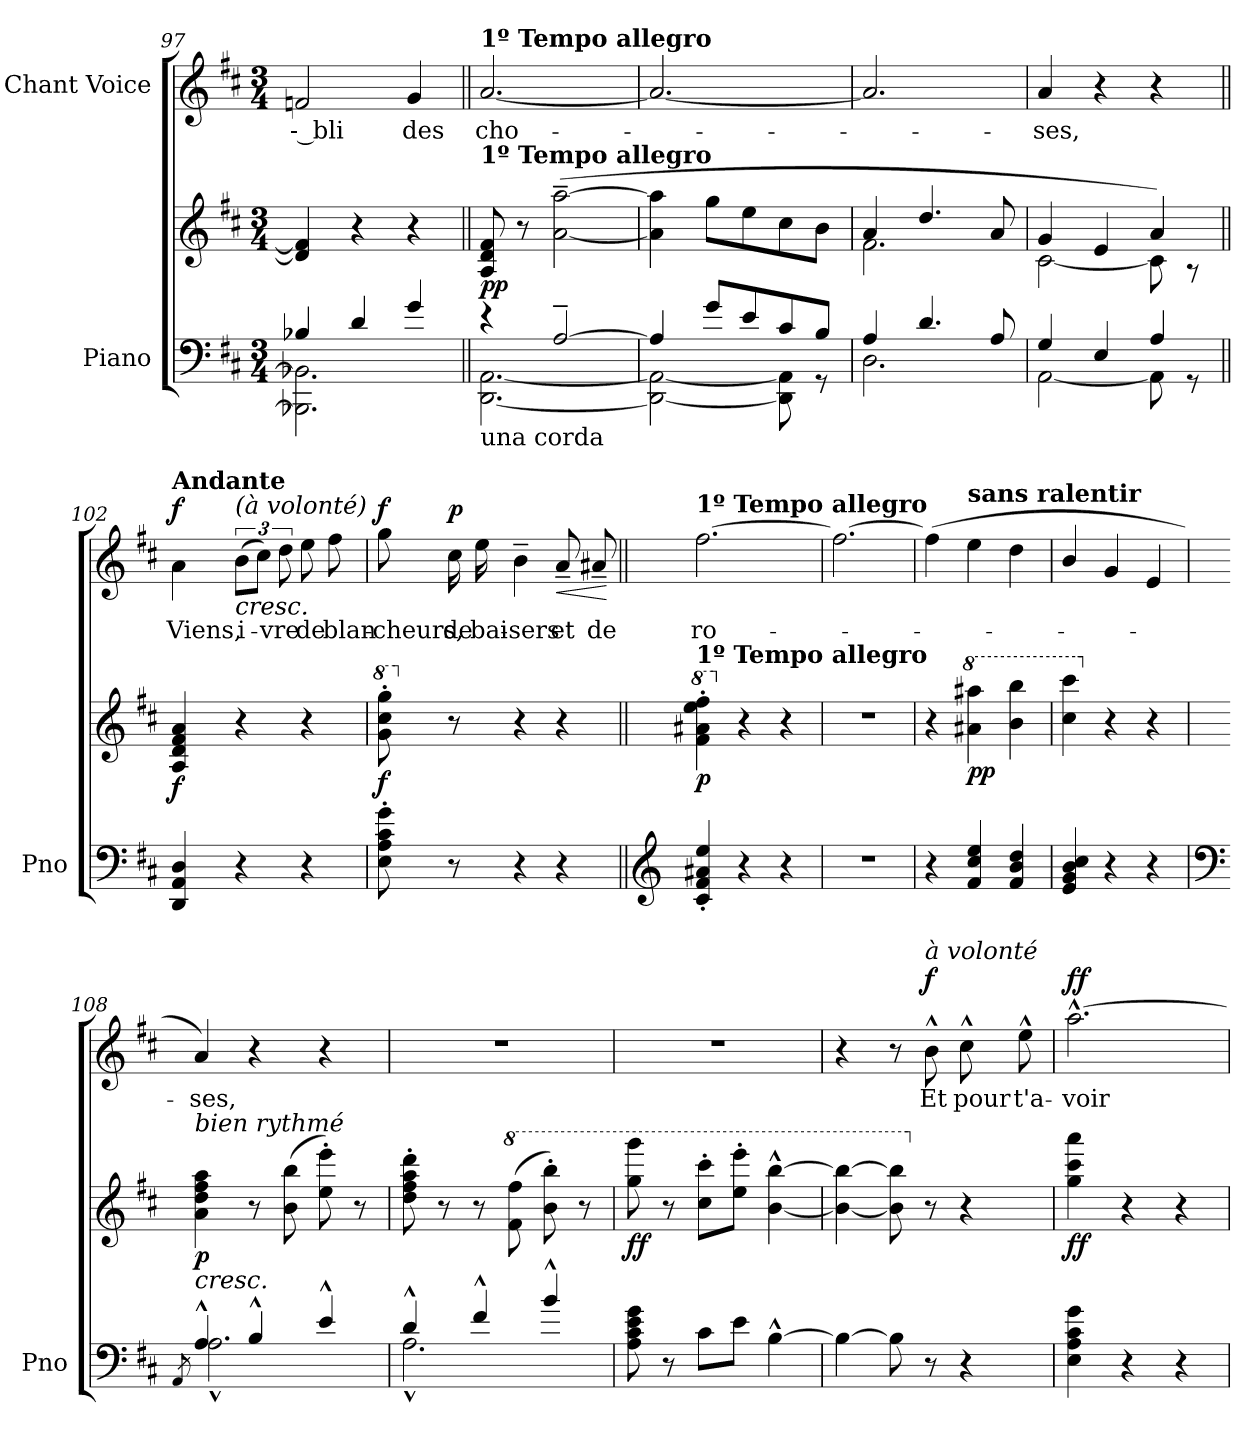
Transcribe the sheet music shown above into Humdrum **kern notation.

**kern	**kern	**dynam	**kern	**text	**dynam
*part2	*part2	*part2	*part1	*part1	*part1
*staff3	*staff2	*staff2/3	*staff1	*staff1	*staff1
*I"Piano	*	*	*I"Chant Voice	*	*
*I'Pno	*	*	*	*	*
*clefF4	*clefG2	*	*clefG2	*	*
*k[f#c#]	*k[f#c#]	*	*k[f#c#]	*	*
*M3/4	*M3/4	*	*M3/4	*	*
=97	=97	=97	=97	=97	=97
*^	*	*	*	*	*
4B-X/	2.BBB-X\] 2.BB-X\]	4d/] 4fn/]	.	2fn/	-- bli	.
4d/	.	4r	.	.	.	.
4g/	.	4r	.	4g/	des	.
=98||	=98||	=98||	=98||	=98||	=98||	=98||
!	!	!	!	!LO:TX:a:B:t=1º Tempo allegro	!	!
!	!	!LO:TX:a:B:t=1º Tempo allegro	!	!	!	!
!LO:TX:b:t=una corda	!	!	!	!	!	!
!	!	!	!LO:DY:b	!	!	!
4r	[2.DD\ [2.AA\	8A/ 8d/ 8f#/	pp	[2.a/	cho-	.
.	.	8r	.	.	.	.
[2A~/	.	([2a\~ [2aa\~	.	.	.	.
=99	=99	=99	=99	=99	=99	=99
4A/]	2DD\_ 2AA\_	4a\] 4aa\]	.	2.a/_	.	.
8g/L	.	8gg\L	.	.	.	.
8e/	.	8ee\	.	.	.	.
8c#/	8DD\] 8AA\]	8cc#\	.	.	.	.
8B/J	8r	8b\J	.	.	.	.
=100	=100	=100	=100	=100	=100	=100
*	*	*^	*	*	*	*
4A/	2.D\	4a/	2.f#\	.	2.a/]	.	.
4.d/	.	4.dd/	.	.	.	.	.
8A/	.	8a/	.	.	.	.	.
=101	=101	=101	=101	=101	=101	=101	=101
4G/	[2AA\	4g/	[2c#\	.	4a/	-ses,	.
4E/	.	4e/	.	.	4r	.	.
4A/	8AA\]	4a/)	8c#\]	.	4r	.	.
.	8r	.	8r	.	.	.	.
=102||	=102||	=102||	=102||	=102||	=102||	=102||	=102||
!	!	!	!	!	!LO:TX:a:B:t=Andante	!	!
!	!	!LO:TX:a:B:t=Andante	!	!	!	!	!
!	!	!	!	!LO:DY:b	!	!	!LO:DY:a
*v	*v	*	*	*	*	*	*
*	*v	*v	*	*	*	*
4DD/ 4AA/ 4D/	4A/ 4d/ 4f#/ 4a/	f	4a\	Viens,	f
!	!	!	!LO:TX:i:t=(à volonté)	!	!
!	!	!	!	!	!LO:HP:b
4r	4r	.	(12b\L	i-	<
.	.	.	12cc#\J)	.	.
.	.	.	12dd\	-vre	.
4r	4r	.	8ee\	de	.
.	.	.	8ff#\	blan-	.
=103	=103	=103	=103	=103	=103
*	*8va	*	*	*	*
!	!	!LO:DY:b	!	!	!LO:DY:a
8E\' 8A\' 8c#\' 8g\'	8gg\' 8ccc#\' 8ggg\'	f	8gg\	-cheurs,	f
*	*X8va	*	*	*	*
!	!	!	!	!	!LO:DY:a
8r	8r	.	16cc#\	de	p
.	.	.	16ee\	bai-	.
4r	4r	.	4b~\	-sers	.
!	!	!	!	!	!LO:HP:b
4r	4r	.	8a~>/	et	<
.	.	.	8a#X~>/	de	.
.	.	.	.	.	[
=104||	=104||	=104||	=104||	=104||	=104||
*clefG2	*	*	*	*	*
*	*8va	*	*	*	*
!	!	!	!LO:TX:a:B:t=1º Tempo allegro	!	!
!	!LO:TX:a:B:t=1º Tempo allegro	!	!	!	!
!	!	!LO:DY:b	!	!	!
4c#/' 4f#/' 4a#X/' 4ee/'	4ff#\' 4aa#X\' 4eee\' 4fff#\'	p	[2.ff#\	ro-	.
*	*X8va	*	*	*	*
4r	4r	.	.	.	.
4r	4r	.	.	.	.
=105	=105	=105	=105	=105	=105
2.r	2.r	.	2.ff#\_	.	.
=106	=106	=106	=106	=106	=106
4r	4r	.	(4ff#\]	.	.
*	*8va	*	*	*	*
!	!	!	!LO:TX:a:B:t=sans ralentir	!	!
!	!	!LO:DY:b	!	!	!
4f#/ 4cc#/ 4ee/	4aa#X\ 4aaa#X\	pp	4ee\	.	.
4f#/ 4b/ 4dd/	4bb\ 4bbb\	.	4dd\	.	.
=107	=107	=107	=107	=107	=107
4e/ 4g/ 4b/ 4cc#/	4ccc#\ 4cccc#\	.	4b/	.	.
*	*X8va	*	*	*	*
4r	4r	.	4g/	.	.
4r	4r	.	4e/	.	.
=108	=108	=108	=108	=108	=108
*clefF4	*	*	*	*	*
8qAA/	.	.	.	.	.
*^	*	*	*	*	*
!	!	!LO:TX:i:t=bien rythmé	!	!	!	!
!	!	!	!LO:HP:b	!	!	!
!	!	!	!LO:DY:n=1:b	!	!	!
4A^^/	2.A^^\	4a\ 4dd\ 4ff#\ 4aa\	< p	4a/)	-ses,	.
4B^^/	.	8r	.	4r	.	.
.	.	(8b\ 8bb\	.	.	.	.
4e^^/	.	8ee\' 8eee\')	.	4r	.	.
.	.	8r	.	.	.	.
=109	=109	=109	=109	=109	=109	=109
4d^^/	2.A^^\	8dd\' 8ff#\' 8aa\' 8ddd\'	.	2.r	.	.
.	.	8r	.	.	.	.
4f#^^/	.	8r	.	.	.	.
*	*	*8va	*	*	*	*
.	.	(8ff#\ 8fff#\	.	.	.	.
4b^^/	.	8bb\' 8bbb\')	.	.	.	.
.	.	8r	.	.	.	.
*v	*v	*	*	*	*	*
=110	=110	=110	=110	=110	=110
!	!	!LO:DY:b	!	!	!
8A\ 8c#\ 8e\ 8g\	8ggg\ 8gggg\	ff	2.r	.	.
8r	8r	.	.	.	.
8c#\L	8ccc#\' 8cccc#\'L	.	.	.	.
8e\J	8eee\' 8eeee\'J	.	.	.	.
[4B^^\	[4bb\^^ [4bbb\^^	.	.	.	.
=111	=111	=111	=111	=111	=111
4B\_	4bb\_ 4bbb\_	.	4r	.	.
8B\]	8bb\] 8bbb\]	[	8r	.	.
*	*X8va	*	*	*	*
!	!	!	!LO:TX:i:t=à volonté	!	!
!	!	!	!	!	!LO:DY:a
8r	8r	.	8b^^\	Et	f
4r	4r	.	8cc#^^\	pour	.
.	.	.	8ee^^\	t'a-	.
.	.	.	.	.	[
=112	=112	=112	=112	=112	=112
!	!	!LO:DY:b	!	!	!LO:DY:a
4E\ 4A\ 4c#\ 4g\	4gg\ 4ccc#\ 4aaa\	ff	[2.aa^^\	-voir	ff
4r	4r	.	.	.	.
4r	4r	.	.	.	.
=	=	=	=	=	=
*-	*-	*-	*-	*-	*-
